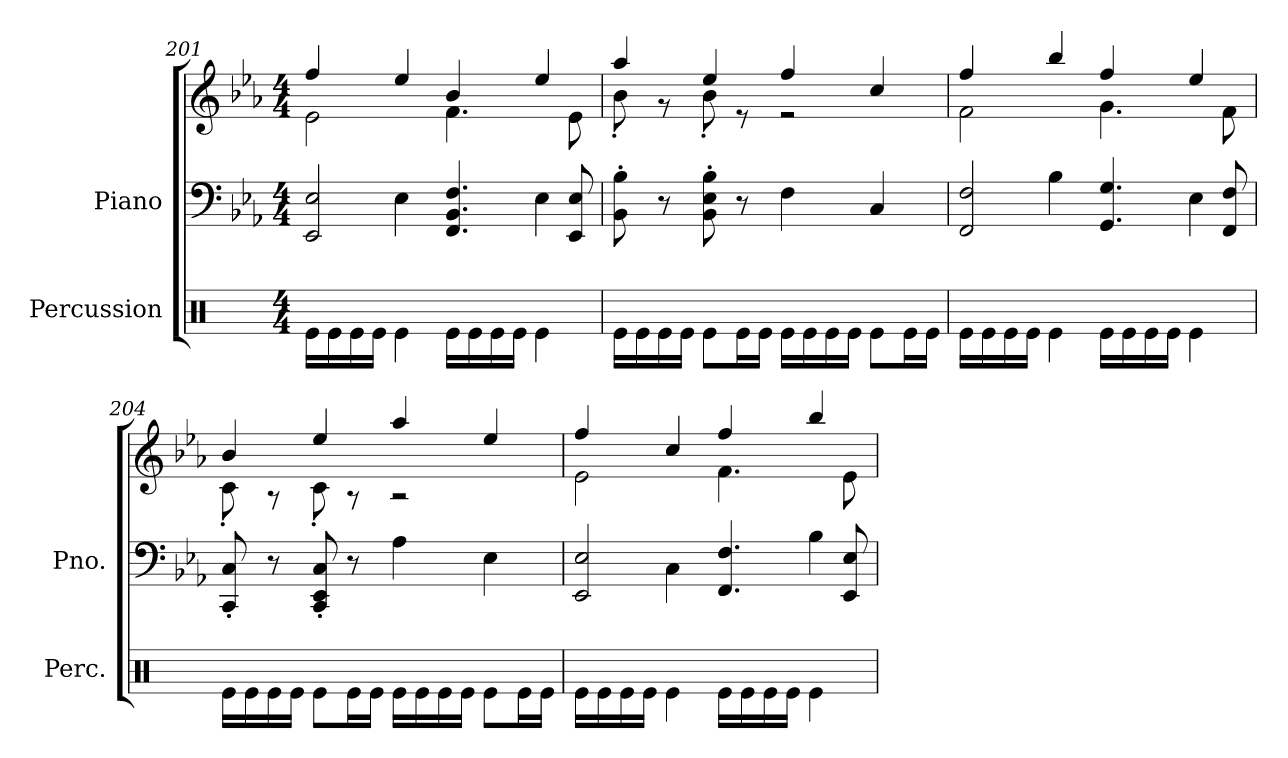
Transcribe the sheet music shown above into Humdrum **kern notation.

**kern	**kern	**kern
*part2	*part1	*part1
*staff3	*staff2	*staff1
*I"Percussion	*I"Piano	*
*I'Perc.	*I'Pno.	*
*clefX	*clefF4	*clefG2
*k[]	*k[b-e-a-]	*k[b-e-a-]
*	*E-:	*E-:
*M4/4	*M4/4	*M4/4
=201	=201	=201
*	*^	*^
16Re\LL	2EE-/ 2E-/	4ryy	4ff/	2e-\
16Re\	.	.	.	.
16Re\	.	.	.	.
16Re\JJ	.	.	.	.
4Re\	.	4E-\	4ee-/	.
16Re\LL	4.FF/ 4.BB-/ 4.F/	4ryy	4b-/	4.f\
16Re\	.	.	.	.
16Re\	.	.	.	.
16Re\JJ	.	.	.	.
4Re\	.	4E-\	4ee-/	.
.	8EE-/ 8E-/	.	.	8e-\
*	*v	*v	*	*
=202	=202	=202	=202
16Re\LL	8BB-\' 8B-\'	4aa-/	8b-'\
16Re\	.	.	.
16Re\	8r	.	8r
16Re\JJ	.	.	.
8Re\L	8BB-\' 8E-\' 8B-\'	4ee-/	8b-'\
16Re\L	8r	.	8r
16Re\JJ	.	.	.
16Re\LL	4F\	4ff/	2r
16Re\	.	.	.
16Re\	.	.	.
16Re\JJ	.	.	.
8Re\L	4C/	4cc/	.
16Re\L	.	.	.
16Re\JJ	.	.	.
=203	=203	=203	=203
*	*^	*	*
16Re\LL	2FF/ 2F/	4ryy	4ff/	2f\
16Re\	.	.	.	.
16Re\	.	.	.	.
16Re\JJ	.	.	.	.
4Re\	.	4B-\	4bb-/	.
16Re\LL	4.GG/ 4.G/	4ryy	4ff/	4.g\
16Re\	.	.	.	.
16Re\	.	.	.	.
16Re\JJ	.	.	.	.
4Re\	.	4E-\	4ee-/	.
.	8FF/ 8F/	.	.	8f\
*	*v	*v	*	*
=204	=204	=204	=204
16Re\LL	8CC/' 8C/'	4b-/	8c'\
16Re\	.	.	.
16Re\	8r	.	8r
16Re\JJ	.	.	.
8Re\L	8CC/' 8EE-/' 8C/'	4ee-/	8c:'\
16Re\L	8r	.	8r
16Re\JJ	.	.	.
16Re\LL	4A-\	4aa-/	2r
16Re\	.	.	.
16Re\	.	.	.
16Re\JJ	.	.	.
8Re\L	4E-\	4ee-/	.
16Re\L	.	.	.
16Re\JJ	.	.	.
!!LO:LB:g=z	!!
=205	=205	=205	=205
*	*^	*	*
16Re\LL	2EE-/ 2E-/	4ryy	4ff/	2e-\
16Re\	.	.	.	.
16Re\	.	.	.	.
16Re\JJ	.	.	.	.
4Re\	.	4C\	4cc/	.
16Re\LL	4.FF/ 4.F/	4ryy	4ff/	4.f\
16Re\	.	.	.	.
16Re\	.	.	.	.
16Re\JJ	.	.	.	.
4Re\	.	4B-\	4bb-/	.
.	8EE-/ 8E-/	.	.	8e-\
*	*v	*v	*	*
*	*	*v	*v
=	=	=
*-	*-	*-
